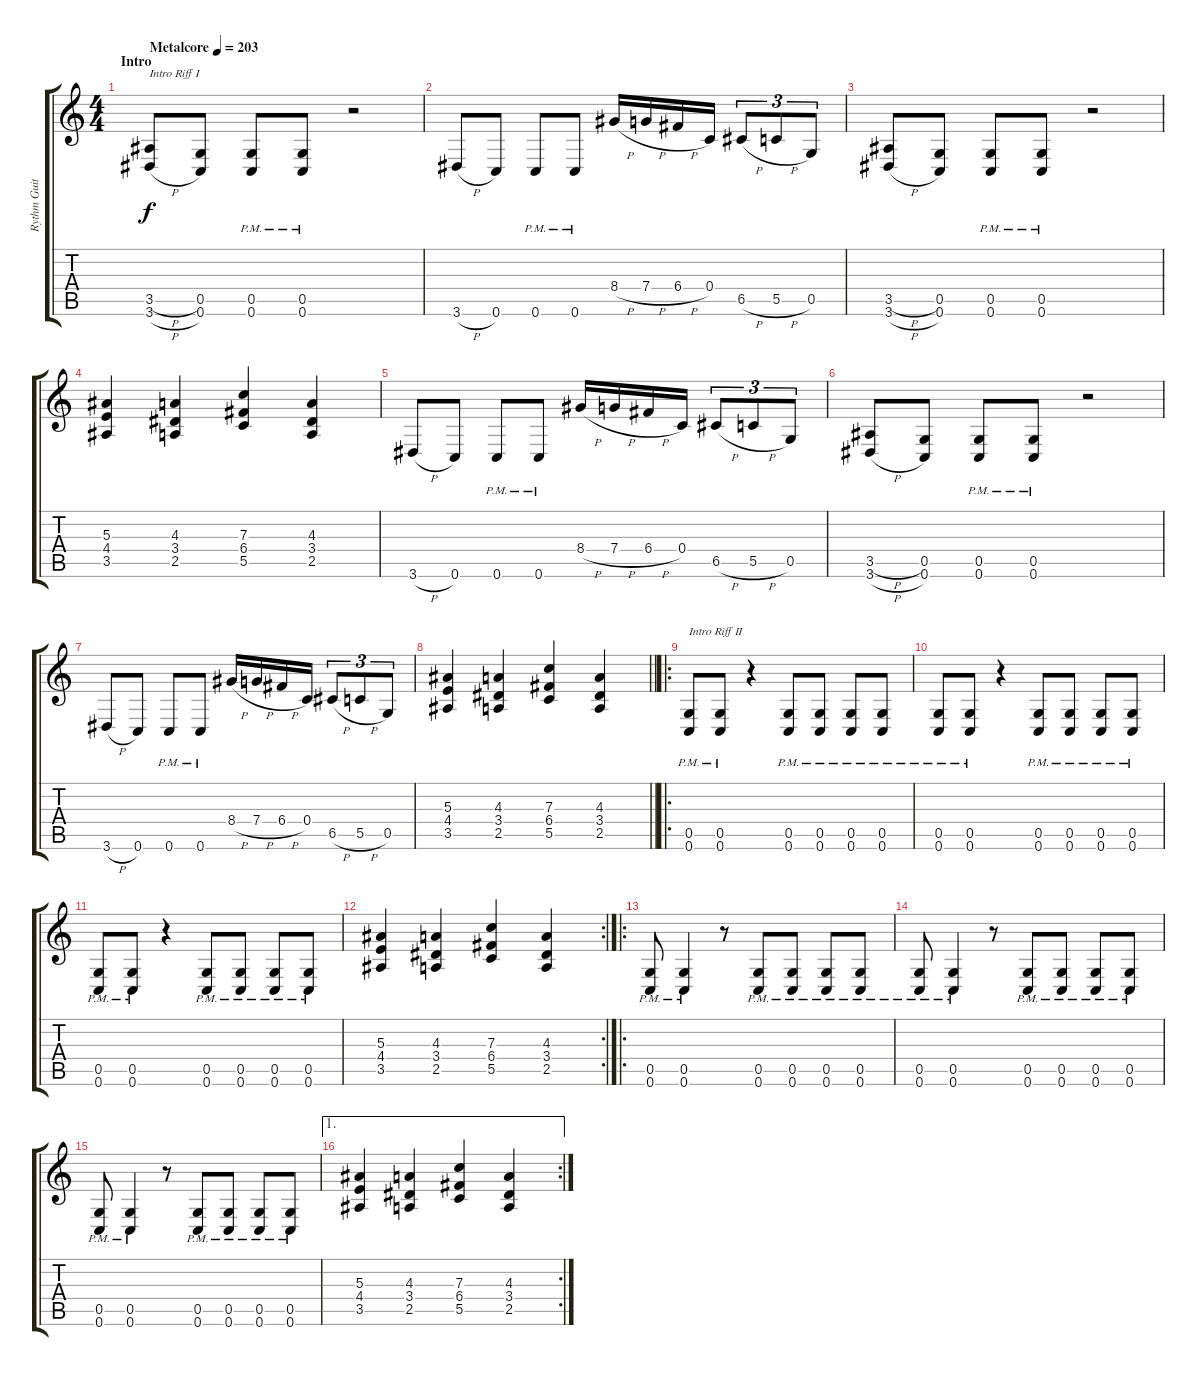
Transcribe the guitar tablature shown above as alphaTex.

\track ("Rythm Guitar II" "Rythm Guit") {instrument overdrivenguitar}
\staff {score tabs}
\tuning (D4 A3 F3 C3 G2 C2) {hide}
\ts (4 4)
\section ("" "Intro")
\tempo (203 "Metalcore")
\clef g2
\ks c
(3.5{h} 3.6{h}).8{txt "Intro Riff I" dy f volume 13 balance 16 instrument overdrivenguitar} (0.5 0.6).8 (0.5{pm} 0.6{pm}).8 (0.5{pm} 0.6{pm}).8 r.2 |
3.6{h}.8 0.6.8 0.6{pm}.8 0.6{pm}.8 8.4{h}.16 7.4{h}.16 6.4{h}.16 0.4.16 6.5{h}.8{tu (3 2)} 5.5{h}.8{tu (3 2)} 0.5.8{tu (3 2)} |
(3.5{h} 3.6{h}).8 (0.5 0.6).8 (0.5{pm} 0.6{pm}).8 (0.5{pm} 0.6{pm}).8 r.2 |
(5.3 4.4 3.5).4 (4.3 3.4 2.5).4 (7.3 6.4 5.5).4 (4.3 3.4 2.5).4 |
3.6{h}.8 0.6.8 0.6{pm}.8 0.6{pm}.8 8.4{h}.16 7.4{h}.16 6.4{h}.16 0.4.16 6.5{h}.8{tu (3 2)} 5.5{h}.8{tu (3 2)} 0.5.8{tu (3 2)} |
(3.5{h} 3.6{h}).8 (0.5 0.6).8 (0.5{pm} 0.6{pm}).8 (0.5{pm} 0.6{pm}).8 r.2 |
3.6{h}.8 0.6.8 0.6{pm}.8 0.6{pm}.8 8.4{h}.16 7.4{h}.16 6.4{h}.16 0.4.16 6.5{h}.8{tu (3 2)} 5.5{h}.8{tu (3 2)} 0.5.8{tu (3 2)} |
\barLineRight lightlight
(5.3 4.4 3.5).4 (4.3 3.4 2.5).4 (7.3 6.4 5.5).4 (4.3 3.4 2.5).4 |
\ro
(0.5{pm} 0.6{pm}).8{txt "Intro Riff II"} (0.5{pm} 0.6{pm}).8 r.4 (0.5{pm} 0.6{pm}).8 (0.5{pm} 0.6{pm}).8 (0.5{pm} 0.6{pm}).8 (0.5{pm} 0.6{pm}).8 |
(0.5{pm} 0.6{pm}).8 (0.5{pm} 0.6{pm}).8 r.4 (0.5{pm} 0.6{pm}).8 (0.5{pm} 0.6{pm}).8 (0.5{pm} 0.6{pm}).8 (0.5{pm} 0.6{pm}).8 |
(0.5{pm} 0.6{pm}).8 (0.5{pm} 0.6{pm}).8 r.4 (0.5{pm} 0.6{pm}).8 (0.5{pm} 0.6{pm}).8 (0.5{pm} 0.6{pm}).8 (0.5{pm} 0.6{pm}).8 |
\rc 2
(5.3 4.4 3.5).4 (4.3 3.4 2.5).4 (7.3 6.4 5.5).4 (4.3 3.4 2.5).4 |
\ro
(0.5{pm} 0.6{pm}).8 (0.5{pm} 0.6{pm}).4 r.8 (0.5{pm} 0.6{pm}).8 (0.5{pm} 0.6{pm}).8 (0.5{pm} 0.6{pm}).8 (0.5{pm} 0.6{pm}).8 |
(0.5{pm} 0.6{pm}).8 (0.5{pm} 0.6{pm}).4 r.8 (0.5{pm} 0.6{pm}).8 (0.5{pm} 0.6{pm}).8 (0.5{pm} 0.6{pm}).8 (0.5{pm} 0.6{pm}).8 |
(0.5{pm} 0.6{pm}).8 (0.5{pm} 0.6{pm}).4 r.8 (0.5{pm} 0.6{pm}).8 (0.5{pm} 0.6{pm}).8 (0.5{pm} 0.6{pm}).8 (0.5{pm} 0.6{pm}).8 |
\ae 1
\rc 2
(5.3 4.4 3.5).4 (4.3 3.4 2.5).4 (7.3 6.4 5.5).4 (4.3 3.4 2.5).4
